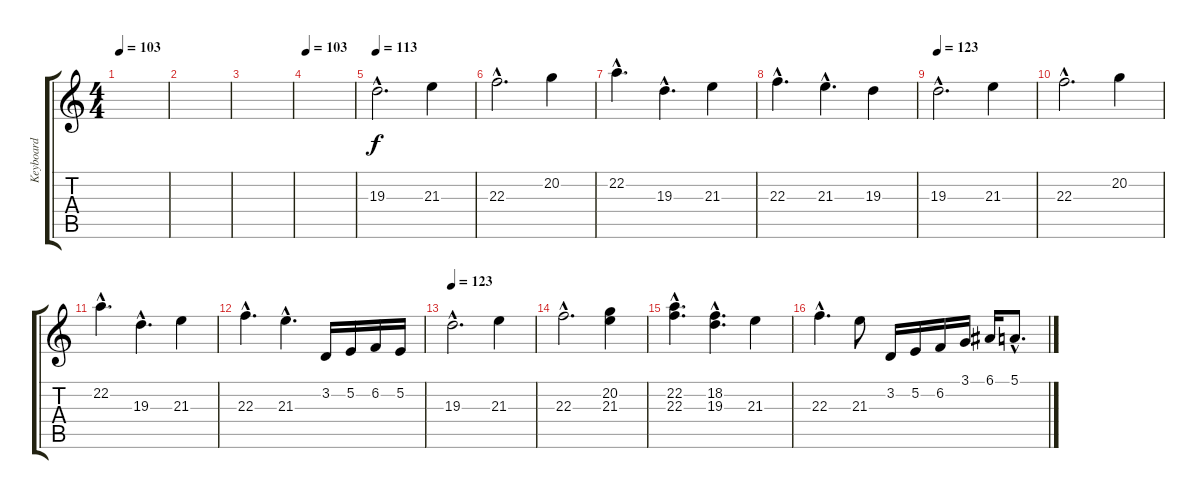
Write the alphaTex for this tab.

\track ("Keyboard" "Keyboard") {instrument choiraahs}
\staff {score tabs}
\tuning (E4 B3 G3 D3 A2 E2) {hide}
\ts (4 4)
\tempo 103
\clef g2
\ks c
|
|
|
\tempo 103
|
\tempo 113
19.3{hac}.2{d} 21.3.4 |
22.3{hac}.2{d} 20.2.4 |
22.2{hac}.4{d} 19.3{hac}.4{d} 21.3.4 |
22.3{hac}.4{d} 21.3{hac}.4{d} 19.3.4 |
\tempo 123
19.3{hac}.2{d volume 13 instrument choiraahs} 21.3.4 |
22.3{hac}.2{d} 20.2.4 |
22.2{hac}.4{d} 19.3{hac}.4{d} 21.3.4 |
22.3{hac}.4{d} 21.3{hac}.4{d} 3.2.16{volume 9 instrument harpsichord} 5.2.16 6.2.16 5.2.16 |
\tempo 123
19.3{hac}.2{d volume 13 instrument choiraahs} 21.3.4 |
22.3{hac}.2{d} (20.2 21.3).4 |
(22.2{hac} 22.3{hac}).4{d} (18.2{hac} 19.3{hac}).4{d} 21.3.4 |
22.3{hac}.4{d} 21.3.8 3.2.16{volume 9 instrument harpsichord} 5.2.16 6.2.16 3.1.16 6.1.16 5.1{hac}.8{d}
